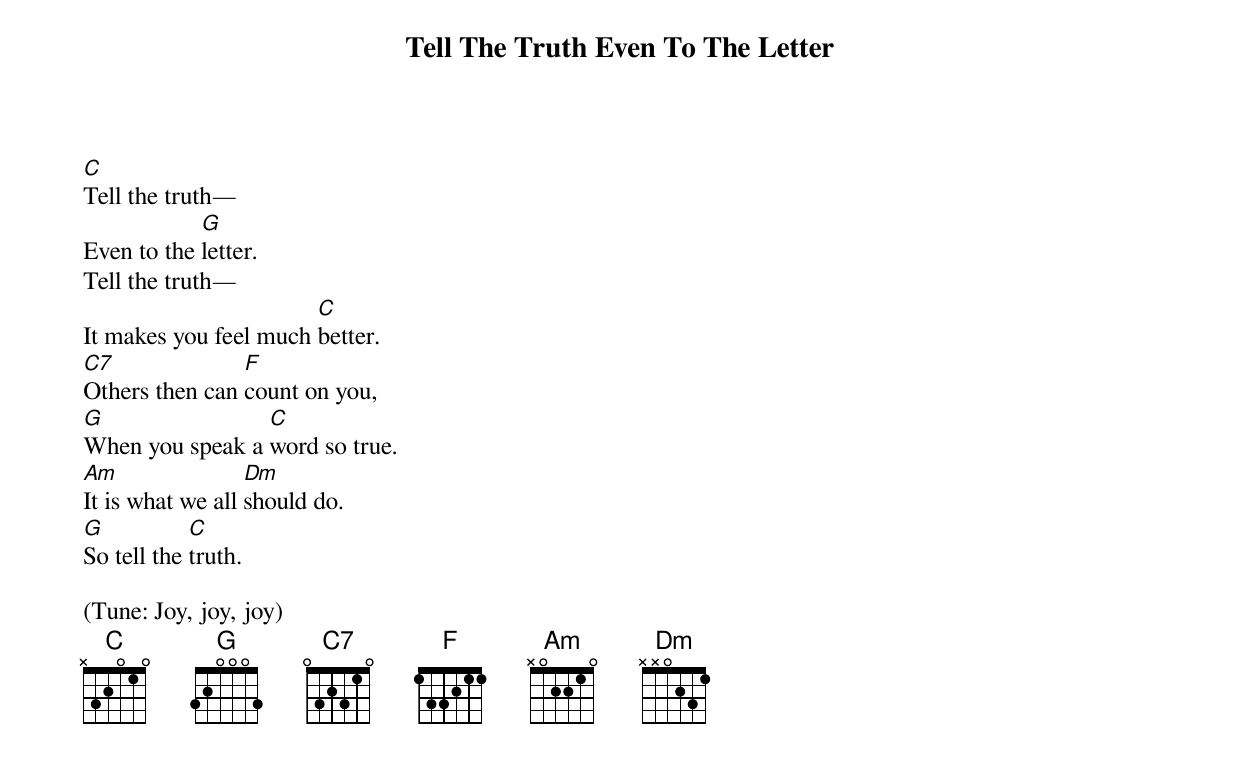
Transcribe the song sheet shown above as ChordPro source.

{title: Tell The Truth Even To The Letter}


[C]Tell the truth—
Even to the [G]letter.
Tell the truth—
It makes you feel much [C]better.
[C7]Others then can [F]count on you,
[G]When you speak a [C]word so true.
[Am]It is what we all [Dm]should do.
[G]So tell the [C]truth.

(Tune: Joy, joy, joy)
